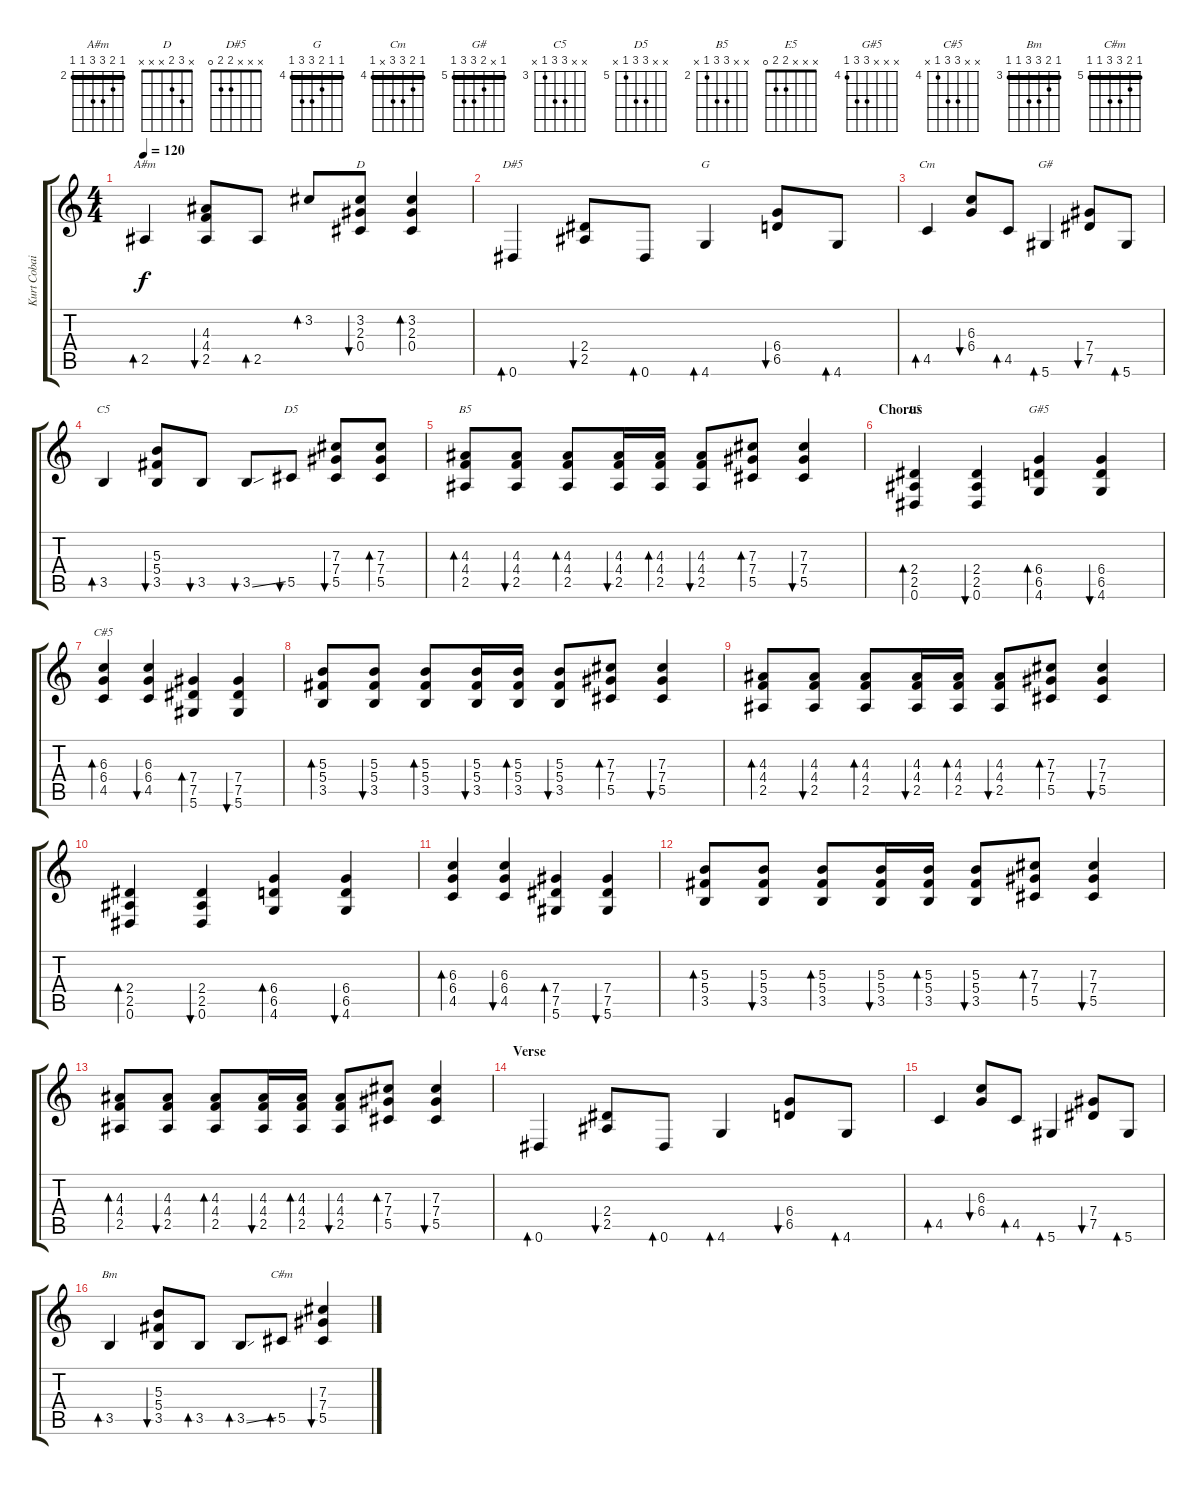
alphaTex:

\track ("Kurt Cobain :Guitare:" "Kurt Cobai") {instrument electricguitarclean}
\staff {score tabs}
\tuning (Eb4 Bb3 Gb3 Db3 Ab2 Eb2) {hide}
\chord ("A#m" 2 3 4 4 2 2) {firstfret 2 barre 2}
\chord ("D" x 3 2 x x x)
\chord ("D#5" x x x 2 2 0)
\chord ("G" 4 4 5 6 6 4) {firstfret 4 barre 4}
\chord ("Cm" 4 5 6 6 x 4) {firstfret 4 barre 4}
\chord ("G#" 5 x 6 7 7 5) {firstfret 5 barre 5}
\chord ("C5" x x 5 5 3 x) {firstfret 3}
\chord ("D5" x x 7 7 5 x) {firstfret 5}
\chord ("B5" x x 4 4 2 x) {firstfret 2}
\chord ("E5" x x x 2 2 0)
\chord ("G#5" x x x 6 6 4) {firstfret 4}
\chord ("C#5" x x 6 6 4 x) {firstfret 4}
\chord ("Bm" 3 4 5 5 3 3) {firstfret 3 barre 3}
\chord ("C#m" 5 6 7 7 5 5) {firstfret 5 barre 5}
\ts (4 4)
\tempo 120
\clef g2
\ks c
2.5.4{bd 60 ch "A#m" dy f} (4.3 4.4 2.5).8{bu 60} 2.5.8{bd 60} 3.2.8{bd 60} (3.2 2.3 0.4).8{bu 60 ch "D"} (3.2 2.3 0.4).4{bd 60} |
0.6.4{bd 60 ch "D#5"} (2.4 2.5).8{bu 60} 0.6.8{bd 60} 4.6.4{bd 60 ch "G"} (6.4 6.5).8{bu 60} 4.6.8{bd 60} |
4.5.4{bd 60 ch "Cm"} (6.3 6.4).8{bu 60} 4.5.8{bd 60} 5.6.4{bd 60 ch "G#"} (7.4 7.5).8{bu 60} 5.6.8{bd 60} |
3.5.4{bd 60 ch "C5"} (5.3 5.4 3.5).8{bu 60} 3.5.8{bu 60} 3.5{ss}.8{bu 60} 5.5.8{bu 60 ch "D5"} (7.3 7.4 5.5).8{bu 60} (7.3 7.4 5.5).8{bd 60} |
(4.3 4.4 2.5).8{bd 60 ch "B5"} (4.3 4.4 2.5).8{bu 60} (4.3 4.4 2.5).8{bd 60} (4.3 4.4 2.5).16{bu 60} (4.3 4.4 2.5).16{bd 60} (4.3 4.4 2.5).8{bu 60} (7.3 7.4 5.5).8{bd 60} (7.3 7.4 5.5).4{bu 60} |
\section ("" "Chorus")
(2.4 2.5 0.6).4{bd 60 ch "E5" instrument distortionguitar} (2.4 2.5 0.6).4{bu 60} (6.4 6.5 4.6).4{bd 60 ch "G#5"} (6.4 6.5 4.6).4{bu 60} |
(6.3 6.4 4.5).4{bd 60 ch "C#5"} (6.3 6.4 4.5).4{bu 60} (7.4 7.5 5.6).4{bd 60} (7.4 7.5 5.6).4{bu 60} |
(5.3 5.4 3.5).8{bd 60} (5.3 5.4 3.5).8{bu 60} (5.3 5.4 3.5).8{bd 60} (5.3 5.4 3.5).16{bu 60} (5.3 5.4 3.5).16{bd 60} (5.3 5.4 3.5).8{bu 60} (7.3 7.4 5.5).8{bd 60} (7.3 7.4 5.5).4{bu 60} |
(4.3 4.4 2.5).8{bd 60} (4.3 4.4 2.5).8{bu 60} (4.3 4.4 2.5).8{bd 60} (4.3 4.4 2.5).16{bu 60} (4.3 4.4 2.5).16{bd 60} (4.3 4.4 2.5).8{bu 60} (7.3 7.4 5.5).8{bd 60} (7.3 7.4 5.5).4{bu 60} |
(2.4 2.5 0.6).4{bd 60 instrument distortionguitar} (2.4 2.5 0.6).4{bu 60} (6.4 6.5 4.6).4{bd 60} (6.4 6.5 4.6).4{bu 60} |
(6.3 6.4 4.5).4{bd 60} (6.3 6.4 4.5).4{bu 60} (7.4 7.5 5.6).4{bd 60} (7.4 7.5 5.6).4{bu 60} |
(5.3 5.4 3.5).8{bd 60} (5.3 5.4 3.5).8{bu 60} (5.3 5.4 3.5).8{bd 60} (5.3 5.4 3.5).16{bu 60} (5.3 5.4 3.5).16{bd 60} (5.3 5.4 3.5).8{bu 60} (7.3 7.4 5.5).8{bd 60} (7.3 7.4 5.5).4{bu 60} |
(4.3 4.4 2.5).8{bd 60} (4.3 4.4 2.5).8{bu 60} (4.3 4.4 2.5).8{bd 60} (4.3 4.4 2.5).16{bu 60} (4.3 4.4 2.5).16{bd 60} (4.3 4.4 2.5).8{bu 60} (7.3 7.4 5.5).8{bd 60} (7.3 7.4 5.5).4{bu 60} |
\section ("" "Verse")
0.6.4{bd 60} (2.4 2.5).8{bu 60} 0.6.8{bd 60} 4.6.4{bd 60} (6.4 6.5).8{bu 60} 4.6.8{bd 60} |
4.5.4{bd 60} (6.3 6.4).8{bu 60} 4.5.8{bd 60} 5.6.4{bd 60} (7.4 7.5).8{bu 60} 5.6.8{bd 60} |
3.5.4{bd 60 ch "Bm"} (5.3 5.4 3.5).8{bu 60} 3.5.8{bd 60} 3.5{ss}.8{bd 60} 5.5.8{bd 60 ch "C#m"} (7.3 7.4 5.5).4{bu 60}
